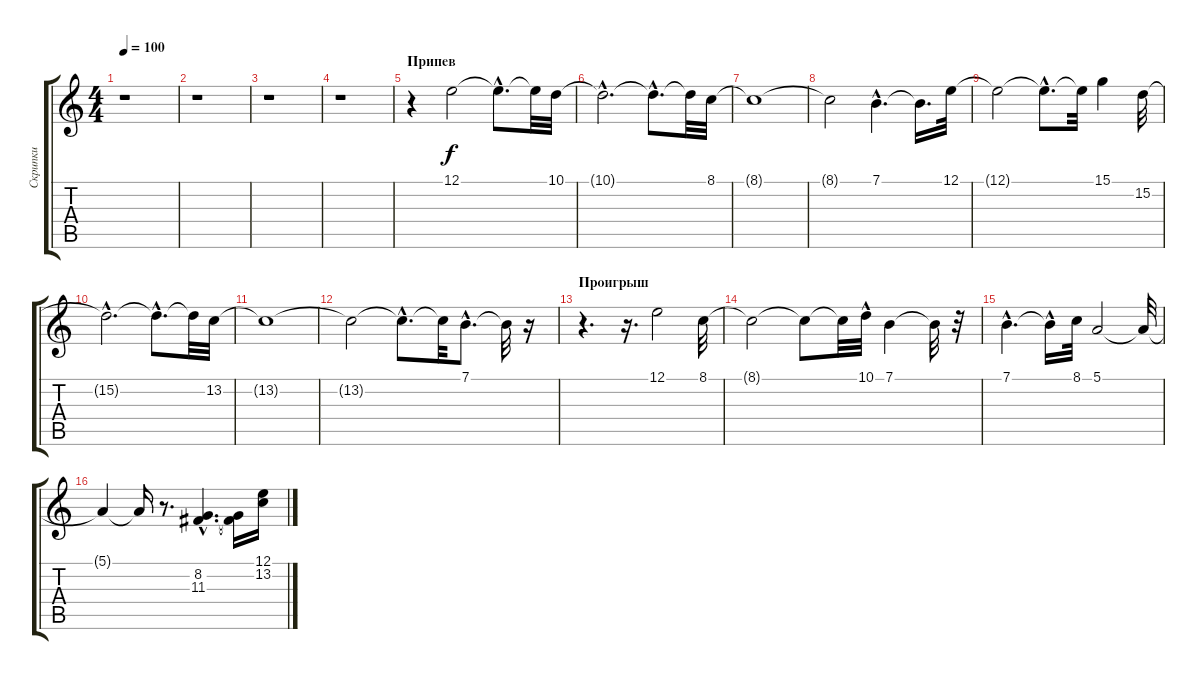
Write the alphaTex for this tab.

\track ("Скрипки" "Скрипки") {instrument stringensemble2}
\staff {score tabs}
\tuning (E4 B3 G3 D3 A2 E2) {hide}
\ts (4 4)
\tempo 100
\clef g2
\ks c
r.1{dy f} |
r.1 |
r.1 |
r.1 |
\section ("" "Припев")
r.4 12.1.2 12.1{hac t}.8{d} 12.1{t}.32 10.1.32 |
10.1{hac t}.2{d} 10.1{hac t}.8{d} 10.1{t}.32 8.1.32 |
8.1{t}.1 |
8.1{t}.2 7.1{hac}.4{d} 7.1{t}.16{d} 12.1.32 |
12.1{t}.2 12.1{hac t}.8{d} 12.1{t}.32 15.1.4 15.2.32 |
15.2{hac t}.2{d} 15.2{hac t}.8{d} 15.2{t}.32 13.2.32 |
13.2{t}.1 |
13.2{t}.2 13.2{hac t}.8{d} 13.2{t}.32 7.1{hac}.8{d} 7.1{t}.32 r.16 |
\section ("" "Проигрыш")
r.4{d} r.16{d} 12.1.2 8.1.32 |
8.1{t}.2 8.1{t}.8 8.1{t}.32 10.1{hac}.32 7.1.4 7.1{t}.32 r.32 |
7.1{hac}.4{d} 7.1{hac t}.16 8.1.32 5.1.2 5.1{t}.32 |
5.1{t}.4 5.1{t}.16 r.8{d} (8.2{hac} 11.3{hac}).4{d} (8.2{t} 11.3{t}).16 (12.1 13.2).16
